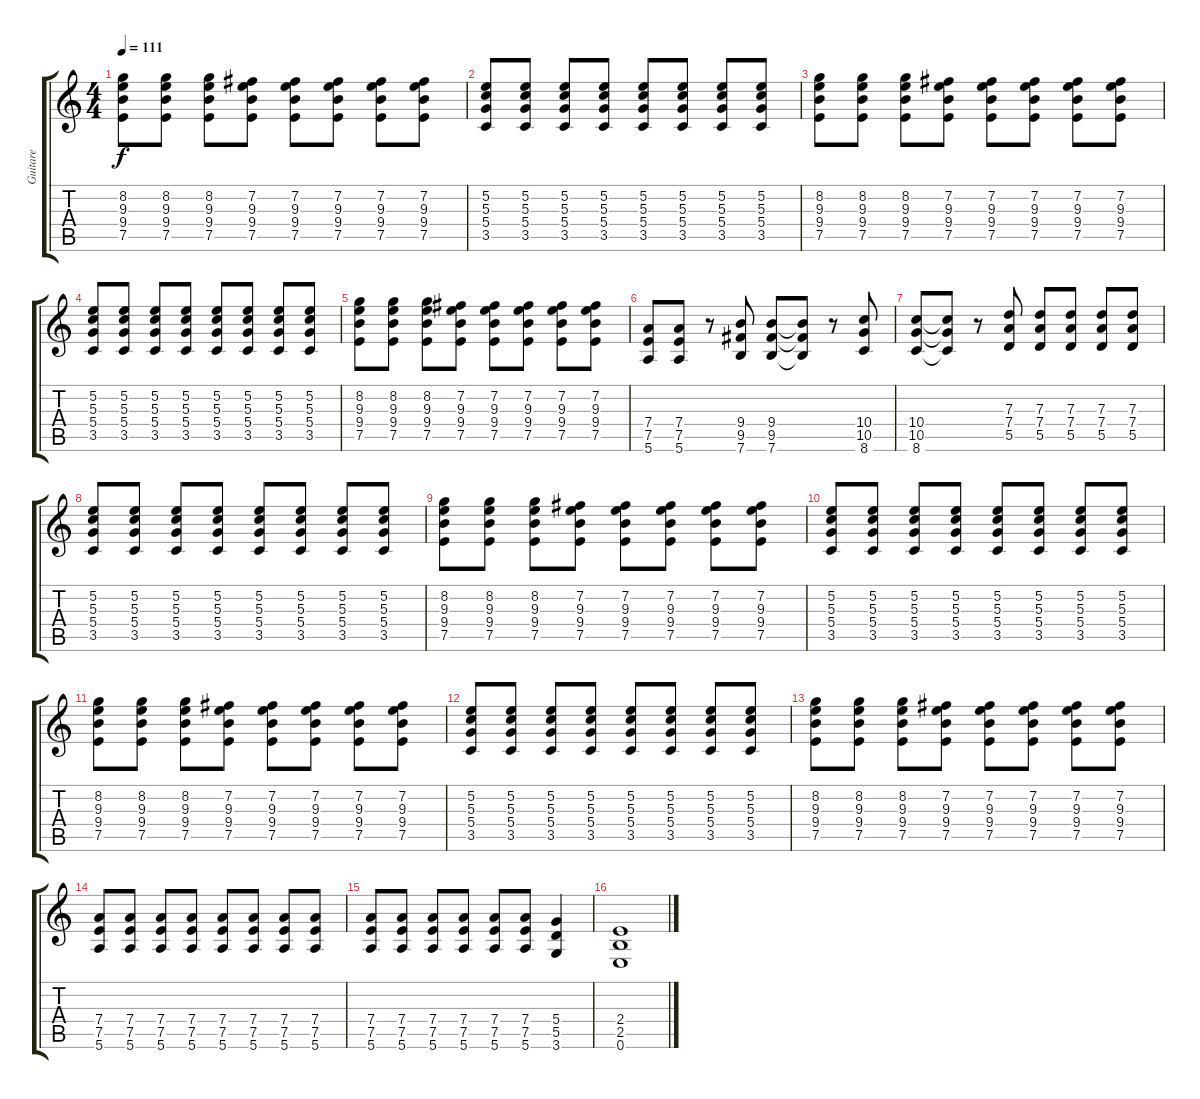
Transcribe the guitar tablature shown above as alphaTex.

\track ("Guitare" "Guitare") {instrument distortionguitar}
\staff {score tabs}
\tuning (E4 B3 G3 D3 A2 E2) {hide}
\ts (4 4)
\tempo 111
\clef g2
\ks c
(8.2 9.3 9.4 7.5).8{dy f} (8.2 9.3 9.4 7.5).8 (8.2 9.3 9.4 7.5).8 (7.2 9.3 9.4 7.5).8 (7.2 9.3 9.4 7.5).8 (7.2 9.3 9.4 7.5).8 (7.2 9.3 9.4 7.5).8 (7.2 9.3 9.4 7.5).8 |
(5.2 5.3 5.4 3.5).8 (5.2 5.3 5.4 3.5).8 (5.2 5.3 5.4 3.5).8 (5.2 5.3 5.4 3.5).8 (5.2 5.3 5.4 3.5).8 (5.2 5.3 5.4 3.5).8 (5.2 5.3 5.4 3.5).8 (5.2 5.3 5.4 3.5).8 |
(8.2 9.3 9.4 7.5).8 (8.2 9.3 9.4 7.5).8 (8.2 9.3 9.4 7.5).8 (7.2 9.3 9.4 7.5).8 (7.2 9.3 9.4 7.5).8 (7.2 9.3 9.4 7.5).8 (7.2 9.3 9.4 7.5).8 (7.2 9.3 9.4 7.5).8 |
(5.2 5.3 5.4 3.5).8 (5.2 5.3 5.4 3.5).8 (5.2 5.3 5.4 3.5).8 (5.2 5.3 5.4 3.5).8 (5.2 5.3 5.4 3.5).8 (5.2 5.3 5.4 3.5).8 (5.2 5.3 5.4 3.5).8 (5.2 5.3 5.4 3.5).8 |
(8.2 9.3 9.4 7.5).8 (8.2 9.3 9.4 7.5).8 (8.2 9.3 9.4 7.5).8 (7.2 9.3 9.4 7.5).8 (7.2 9.3 9.4 7.5).8 (7.2 9.3 9.4 7.5).8 (7.2 9.3 9.4 7.5).8 (7.2 9.3 9.4 7.5).8 |
(7.4 7.5 5.6).8 (7.4 7.5 5.6).8 r.8 (9.4 9.5 7.6).8 (9.4 9.5 7.6).8 (9.4{t} 9.5{t} 7.6{t}).8 r.8 (10.4 10.5 8.6).8 |
(10.4 10.5 8.6).8 (10.4{t} 10.5{t} 8.6{t}).8 r.8 (7.3 7.4 5.5).8 (7.3 7.4 5.5).8 (7.3 7.4 5.5).8 (7.3 7.4 5.5).8 (7.3 7.4 5.5).8 |
(5.2 5.3 5.4 3.5).8 (5.2 5.3 5.4 3.5).8 (5.2 5.3 5.4 3.5).8 (5.2 5.3 5.4 3.5).8 (5.2 5.3 5.4 3.5).8 (5.2 5.3 5.4 3.5).8 (5.2 5.3 5.4 3.5).8 (5.2 5.3 5.4 3.5).8 |
(8.2 9.3 9.4 7.5).8 (8.2 9.3 9.4 7.5).8 (8.2 9.3 9.4 7.5).8 (7.2 9.3 9.4 7.5).8 (7.2 9.3 9.4 7.5).8 (7.2 9.3 9.4 7.5).8 (7.2 9.3 9.4 7.5).8 (7.2 9.3 9.4 7.5).8 |
(5.2 5.3 5.4 3.5).8 (5.2 5.3 5.4 3.5).8 (5.2 5.3 5.4 3.5).8 (5.2 5.3 5.4 3.5).8 (5.2 5.3 5.4 3.5).8 (5.2 5.3 5.4 3.5).8 (5.2 5.3 5.4 3.5).8 (5.2 5.3 5.4 3.5).8 |
(8.2 9.3 9.4 7.5).8 (8.2 9.3 9.4 7.5).8 (8.2 9.3 9.4 7.5).8 (7.2 9.3 9.4 7.5).8 (7.2 9.3 9.4 7.5).8 (7.2 9.3 9.4 7.5).8 (7.2 9.3 9.4 7.5).8 (7.2 9.3 9.4 7.5).8 |
(5.2 5.3 5.4 3.5).8 (5.2 5.3 5.4 3.5).8 (5.2 5.3 5.4 3.5).8 (5.2 5.3 5.4 3.5).8 (5.2 5.3 5.4 3.5).8 (5.2 5.3 5.4 3.5).8 (5.2 5.3 5.4 3.5).8 (5.2 5.3 5.4 3.5).8 |
(8.2 9.3 9.4 7.5).8 (8.2 9.3 9.4 7.5).8 (8.2 9.3 9.4 7.5).8 (7.2 9.3 9.4 7.5).8 (7.2 9.3 9.4 7.5).8 (7.2 9.3 9.4 7.5).8 (7.2 9.3 9.4 7.5).8 (7.2 9.3 9.4 7.5).8 |
(7.4 7.5 5.6).8{volume 10} (7.4 7.5 5.6).8 (7.4 7.5 5.6).8 (7.4 7.5 5.6).8 (7.4 7.5 5.6).8 (7.4 7.5 5.6).8 (7.4 7.5 5.6).8 (7.4 7.5 5.6).8 |
(7.4 7.5 5.6).8 (7.4 7.5 5.6).8 (7.4 7.5 5.6).8 (7.4 7.5 5.6).8 (7.4 7.5 5.6).8 (7.4 7.5 5.6).8 (5.4 5.5 3.6).4 |
(2.4 2.5 0.6).1
